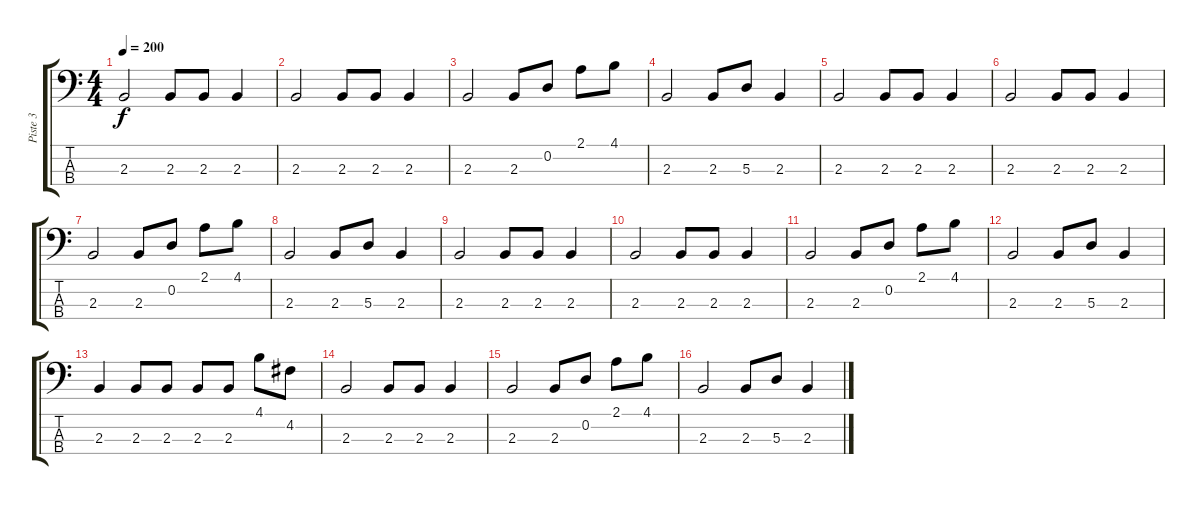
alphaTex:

\track ("Piste 3" "Piste 3") {instrument electricbasspick}
\staff {score tabs}
\tuning (G2 D2 A1 E1) {hide}
\ts (4 4)
\tempo 200
\clef f4
\ks c
2.3.2{dy f} 2.3.8 2.3.8 2.3.4 |
2.3.2 2.3.8 2.3.8 2.3.4 |
2.3.2 2.3.8 0.2.8 2.1.8 4.1.8 |
2.3.2 2.3.8 5.3.8 2.3.4 |
2.3.2 2.3.8 2.3.8 2.3.4 |
2.3.2 2.3.8 2.3.8 2.3.4 |
2.3.2 2.3.8 0.2.8 2.1.8 4.1.8 |
2.3.2 2.3.8 5.3.8 2.3.4 |
2.3.2 2.3.8 2.3.8 2.3.4 |
2.3.2 2.3.8 2.3.8 2.3.4 |
2.3.2 2.3.8 0.2.8 2.1.8 4.1.8 |
2.3.2 2.3.8 5.3.8 2.3.4 |
2.3.4 2.3.8 2.3.8 2.3.8 2.3.8 4.1.8 4.2.8 |
2.3.2 2.3.8 2.3.8 2.3.4 |
2.3.2 2.3.8 0.2.8 2.1.8 4.1.8 |
2.3.2 2.3.8 5.3.8 2.3.4
